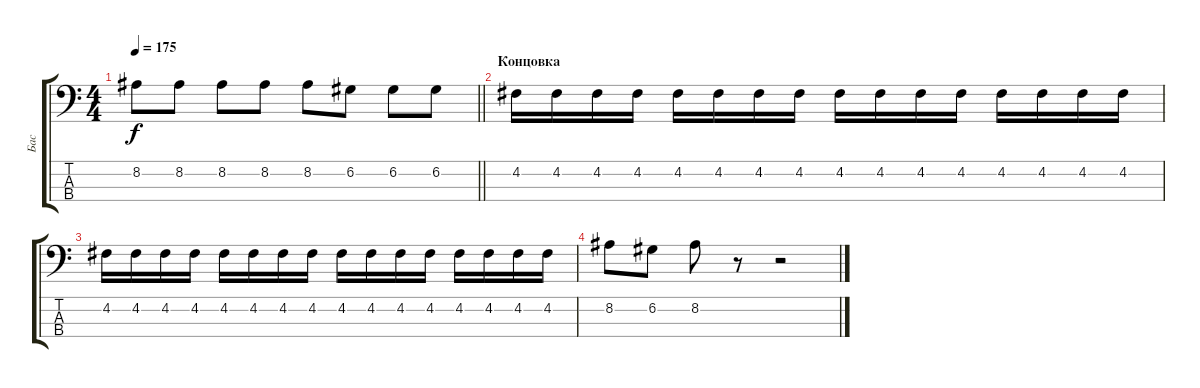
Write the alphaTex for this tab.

\track ("Бас" "Бас") {instrument electricbassfinger}
\staff {score tabs}
\tuning (G2 D2 A1 E1) {hide}
\ts (4 4)
\tempo 175
\clef f4
\barLineRight lightlight
\ks c
8.2.8{dy f} 8.2.8 8.2.8 8.2.8 8.2.8 6.2.8 6.2.8 6.2.8 |
\section ("" "Концовка")
4.2.16 4.2.16 4.2.16 4.2.16 4.2.16 4.2.16 4.2.16 4.2.16 4.2.16 4.2.16 4.2.16 4.2.16 4.2.16 4.2.16 4.2.16 4.2.16 |
4.2.16 4.2.16 4.2.16 4.2.16 4.2.16 4.2.16 4.2.16 4.2.16 4.2.16 4.2.16 4.2.16 4.2.16 4.2.16 4.2.16 4.2.16 4.2.16 |
8.2.8 6.2.8 8.2.8 r.8 r.2
